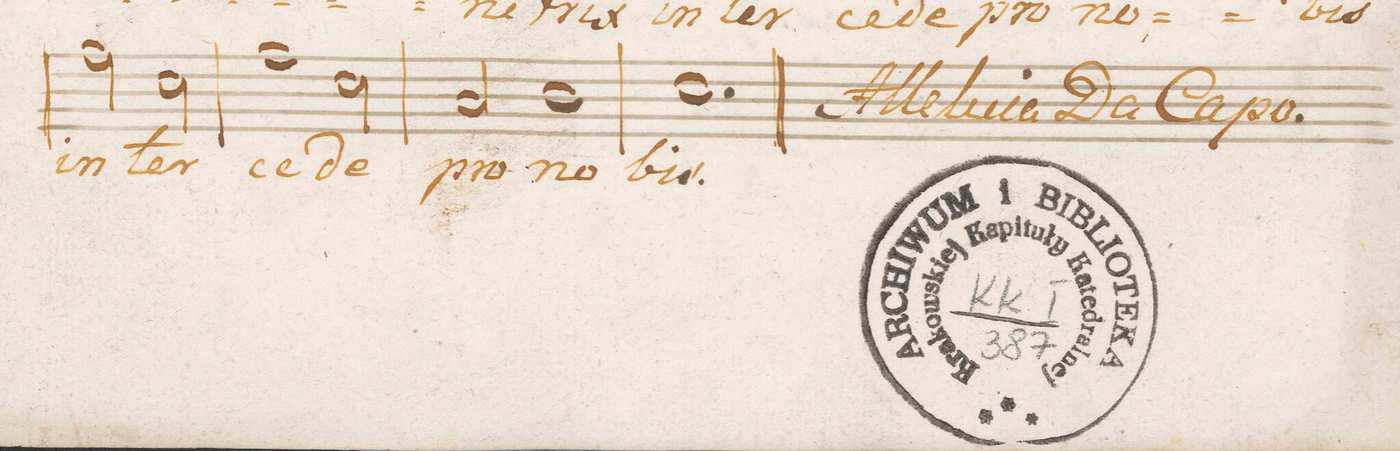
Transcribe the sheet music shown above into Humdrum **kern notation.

**kern	**text
*I"Basso.	*
*clefF4	*
*k[]	*
*M3/2	*
2A\	in-
2E\	-ter-
=30	=30
1A	-ce-
2E\	-de
=31	=31
2C/	pro
1D	no-
=32	=32
1.E	-bis.
==	==
*-	*-
